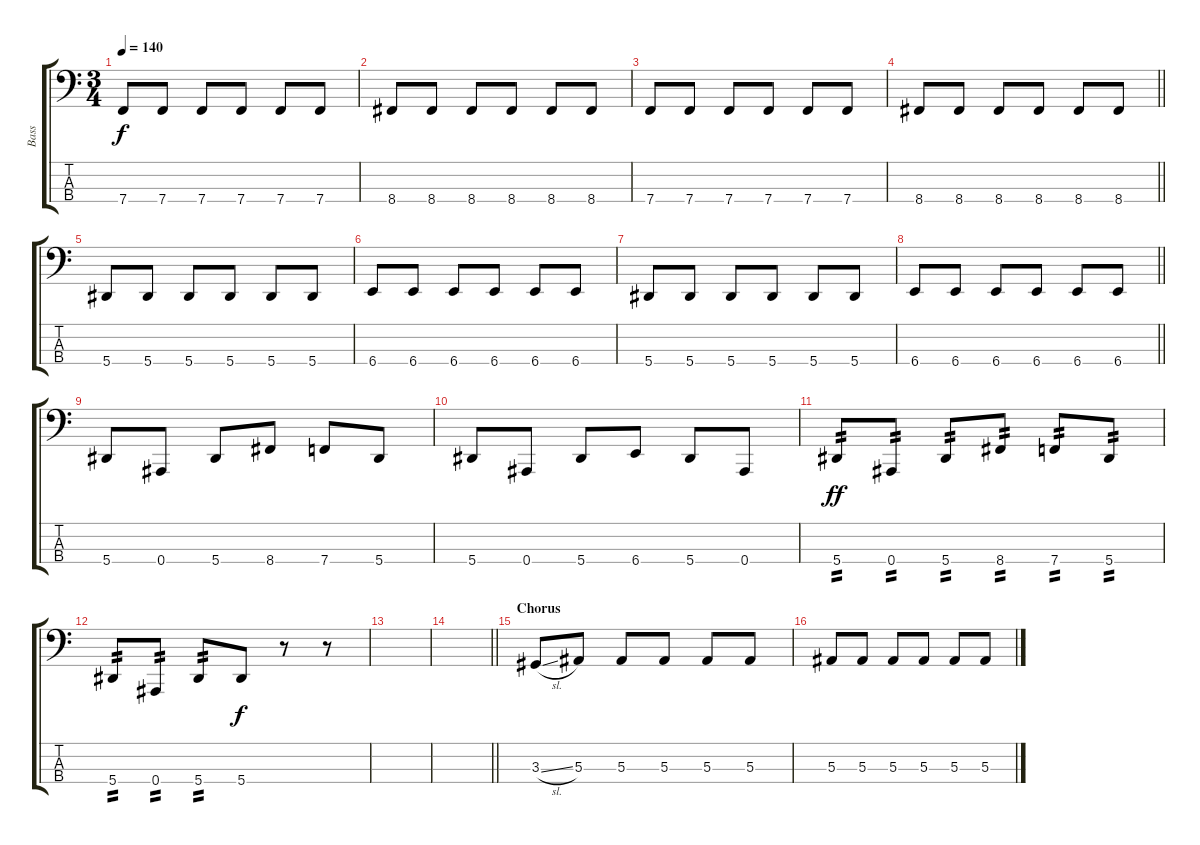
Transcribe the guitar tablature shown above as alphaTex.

\track ("Bass" "Bass") {instrument electricbassfinger}
\staff {score tabs}
\tuning (Gb3 Db2 F1 Bb0) {hide}
\ts (3 4)
\tempo 140
\clef f4
\ks c
7.4.8{dy f} 7.4.8 7.4.8 7.4.8 7.4.8 7.4.8 |
8.4.8 8.4.8 8.4.8 8.4.8 8.4.8 8.4.8 |
7.4.8 7.4.8 7.4.8 7.4.8 7.4.8 7.4.8 |
\barLineRight lightlight
8.4.8 8.4.8 8.4.8 8.4.8 8.4.8 8.4.8 |
\section ("" "")
5.4.8 5.4.8 5.4.8 5.4.8 5.4.8 5.4.8 |
6.4.8 6.4.8 6.4.8 6.4.8 6.4.8 6.4.8 |
5.4.8 5.4.8 5.4.8 5.4.8 5.4.8 5.4.8 |
\barLineRight lightlight
6.4.8 6.4.8 6.4.8 6.4.8 6.4.8 6.4.8 |
\section ("" "")
5.4.8 0.4.8 5.4.8 8.4.8 7.4.8 5.4.8 |
5.4.8 0.4.8 5.4.8 6.4.8 5.4.8 0.4.8 |
5.4.8{tp 2 dy ff} 0.4.8{tp 2} 5.4.8{tp 2} 8.4.8{tp 2} 7.4.8{tp 2} 5.4.8{tp 2} |
5.4.8{tp 2} 0.4.8{tp 2} 5.4.8{tp 2} 5.4.8{dy f} r.8 r.8 |
|
\barLineRight lightlight
|
\section ("" "Chorus")
3.3{sl}.8 5.3.8 5.3.8 5.3.8 5.3.8 5.3.8 |
5.3.8 5.3.8 5.3.8 5.3.8 5.3.8 5.3.8
